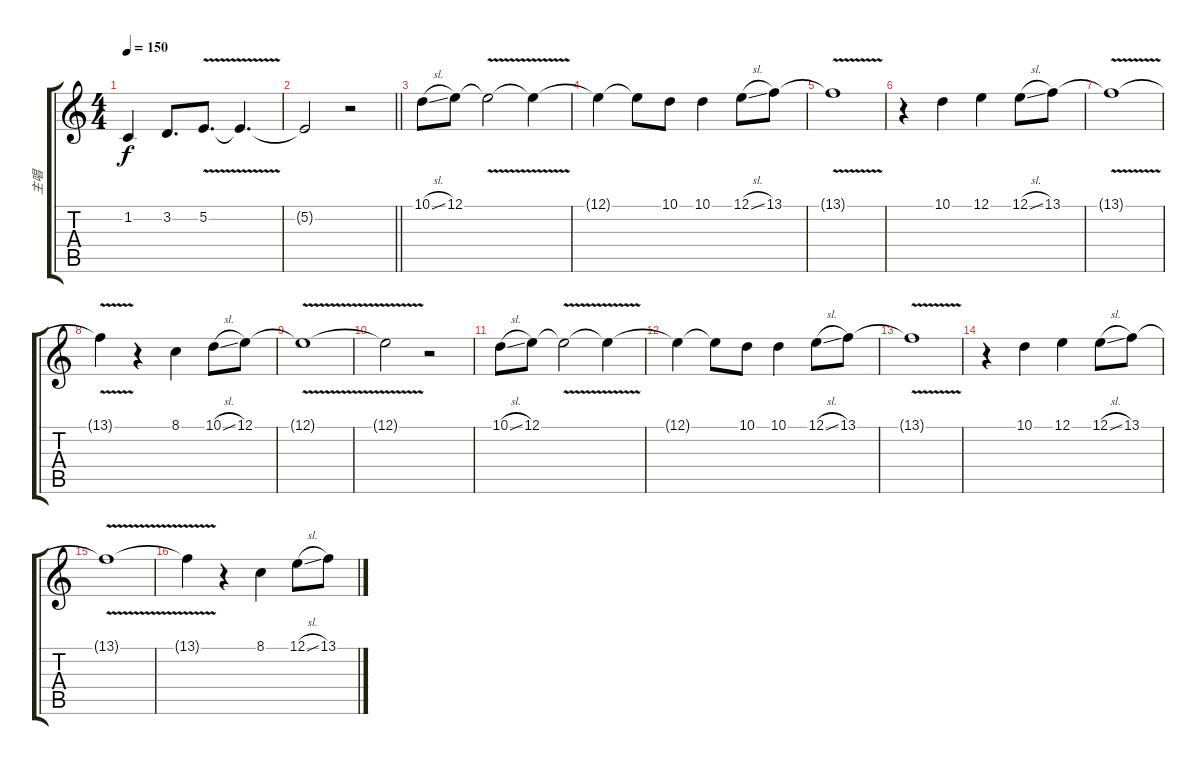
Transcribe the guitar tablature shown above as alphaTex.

\track ("主唱" "主唱") {instrument pad1newage}
\staff {score tabs}
\tuning (E4 B3 G3 D3 A2 E2) {hide}
\ts (4 4)
\tempo 150
\clef g2
\ks c
1.2.4{dy f} 3.2.8{d} 5.2{v}.8{d} 5.2{t}.4{d} |
\barLineRight lightlight
5.2{t}.2 r.2 |
10.1{sl}.8{instrument cello} 12.1.8 12.1{v t}.2 12.1{t}.4 |
12.1{t}.4 12.1{t}.8 10.1.8 10.1.4 12.1{sl}.8 13.1.8 |
13.1{v t}.1 |
r.4 10.1.4 12.1.4 12.1{sl}.8 13.1.8 |
13.1{v t}.1 |
13.1{t}.4 r.4 8.1.4 10.1{sl}.8 12.1.8 |
12.1{v t}.1 |
12.1{t}.2 r.2 |
10.1{sl}.8 12.1.8 12.1{v t}.2 12.1{t}.4 |
12.1{t}.4 12.1{t}.8 10.1.8 10.1.4 12.1{sl}.8 13.1.8 |
13.1{v t}.1 |
r.4 10.1.4 12.1.4 12.1{sl}.8 13.1.8 |
13.1{v t}.1 |
13.1{t}.4 r.4 8.1.4 12.1{sl}.8 13.1{sl}.8
